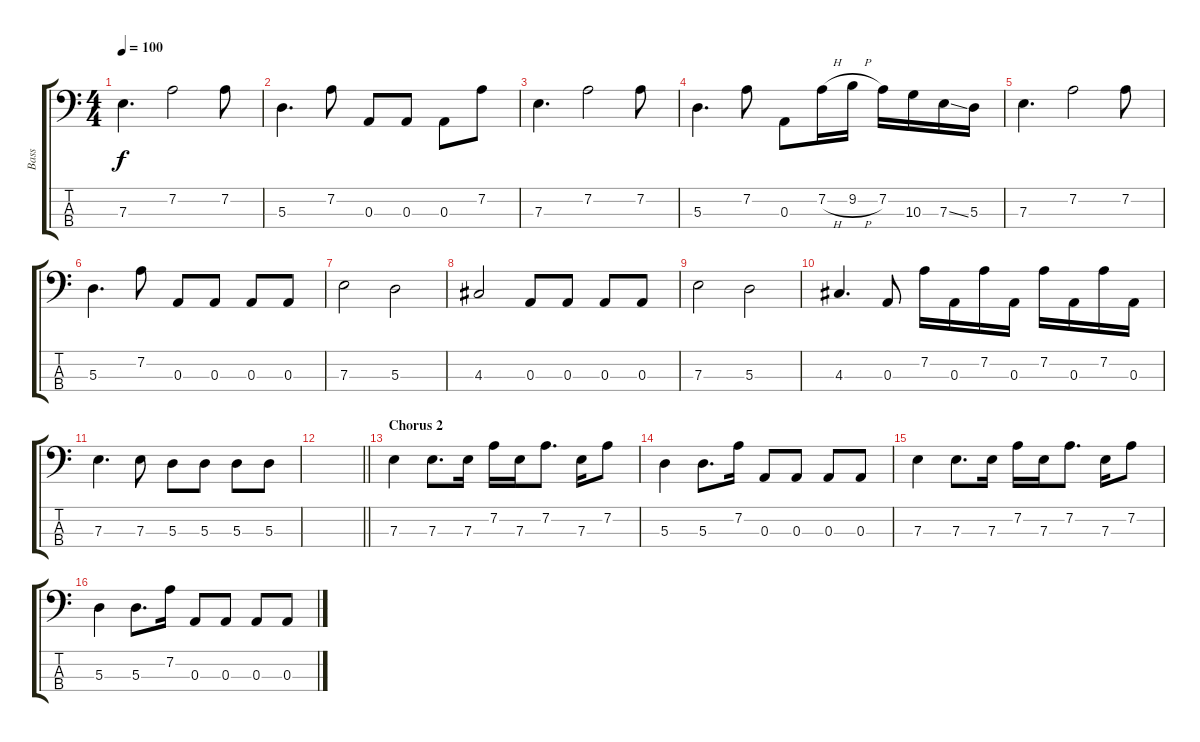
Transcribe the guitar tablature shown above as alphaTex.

\track ("Bass" "Bass") {instrument electricbassfinger}
\staff {score tabs}
\tuning (G2 D2 A1 E1) {hide}
\ts (4 4)
\tempo 100
\clef f4
\ks c
7.3.4{d dy f} 7.2.2 7.2.8 |
5.3.4{d} 7.2.8 0.3.8 0.3.8 0.3.8 7.2.8 |
7.3.4{d} 7.2.2 7.2.8 |
5.3.4{d} 7.2.8 0.3.8 7.2{h}.16 9.2{h}.16 7.2.16 10.3.16 7.3{ss}.16 5.3.16 |
7.3.4{d} 7.2.2 7.2.8 |
5.3.4{d} 7.2.8 0.3.8 0.3.8 0.3.8 0.3.8 |
7.3.2 5.3.2 |
4.3.2 0.3.8 0.3.8 0.3.8 0.3.8 |
7.3.2 5.3.2 |
4.3.4{d} 0.3.8 7.2.16 0.3.16 7.2.16 0.3.16 7.2.16 0.3.16 7.2.16 0.3.16 |
7.3.4{d} 7.3.8 5.3.8 5.3.8 5.3.8 5.3.8 |
\barLineRight lightlight
|
\section ("" "Chorus 2")
7.3.4 7.3.8{d} 7.3.16 7.2.16 7.3.16 7.2.8{d} 7.3.16 7.2.8 |
5.3.4 5.3.8{d} 7.2.16 0.3.8 0.3.8 0.3.8 0.3.8 |
7.3.4 7.3.8{d} 7.3.16 7.2.16 7.3.16 7.2.8{d} 7.3.16 7.2.8 |
5.3.4 5.3.8{d} 7.2.16 0.3.8 0.3.8 0.3.8 0.3.8
